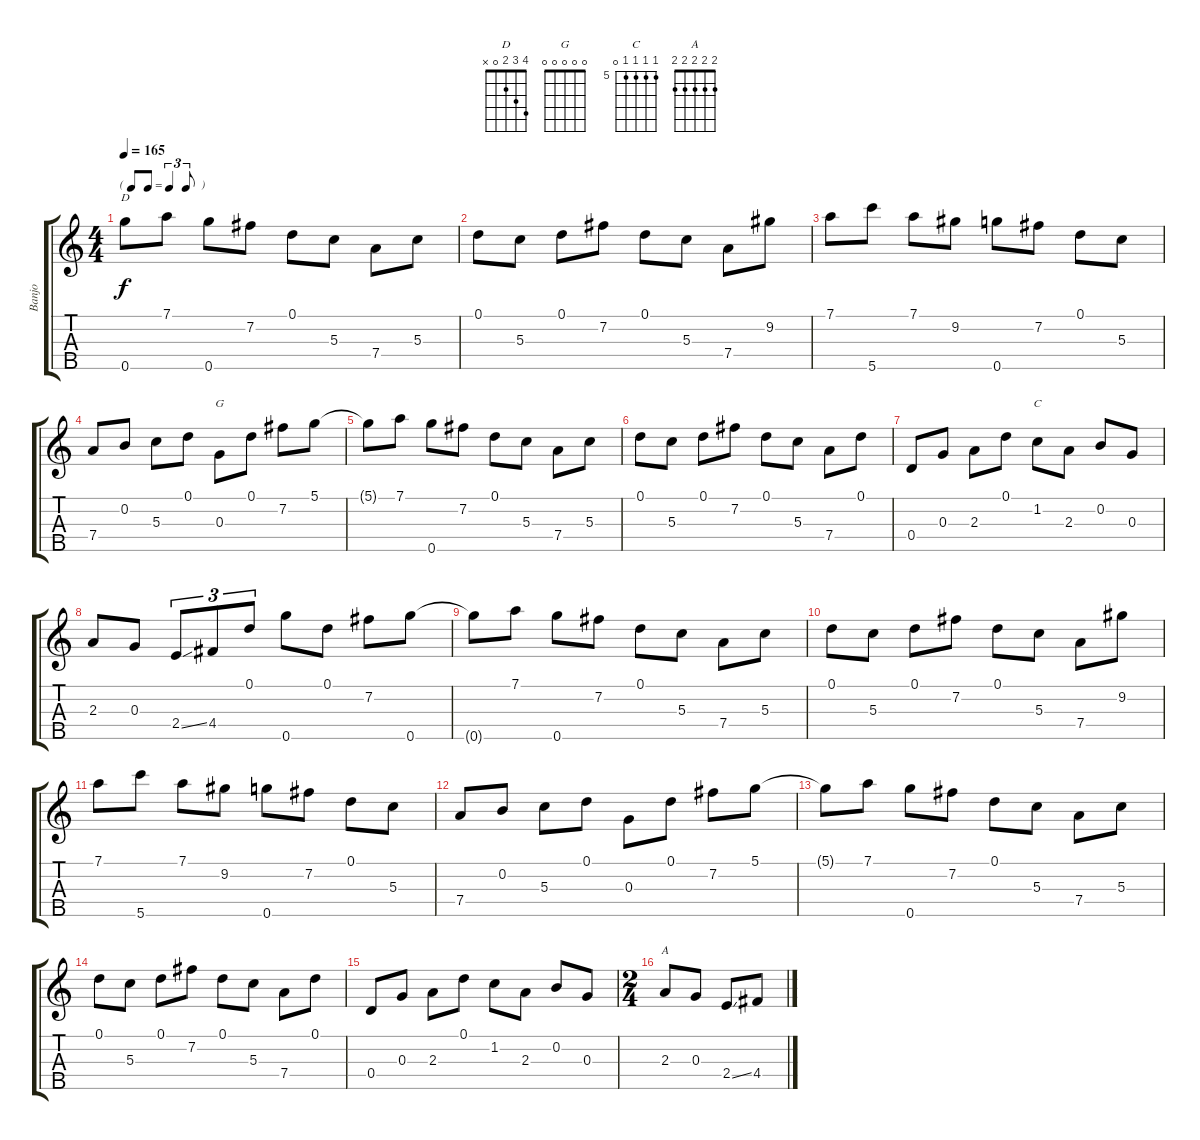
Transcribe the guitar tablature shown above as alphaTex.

\track ("Banjo" "Banjo") {instrument banjo}
\staff {score tabs}
\tuning (D4 B3 G3 D3 G4) {hide}
\displaytranspose 12
\chord ("D" 4 3 2 0 x)
\chord ("G" 0 0 0 0 0)
\chord ("C" 5 5 5 5 0) {firstfret 5}
\chord ("A" 2 2 2 2 2)
\ts (4 4)
\tf triplet8th
\tempo 165
\clef g2
\ks c
0.5.8{ch "D" dy f instrument banjo} 7.1.8 0.5.8 7.2.8 0.1.8 5.3.8 7.4.8 5.3.8 |
0.1.8 5.3.8 0.1.8 7.2.8 0.1.8 5.3.8 7.4.8 9.2.8 |
7.1.8 5.5.8 7.1.8 9.2.8 0.5.8 7.2.8 0.1.8 5.3.8 |
7.4.8 0.2.8 5.3.8 0.1.8 0.3.8{ch "G"} 0.1.8 7.2.8 5.1.8 |
5.1{t}.8 7.1.8 0.5.8 7.2.8 0.1.8 5.3.8 7.4.8 5.3.8 |
0.1.8 5.3.8 0.1.8 7.2.8 0.1.8 5.3.8 7.4.8 0.1.8 |
0.4.8 0.3.8 2.3.8 0.1.8 1.2.8{ch "C"} 2.3.8 0.2.8 0.3.8 |
2.3.8 0.3.8 2.4{ss}.8{tu (3 2)} 4.4.8{tu (3 2)} 0.1.8{tu (3 2)} 0.5.8 0.1.8 7.2.8 0.5.8 |
0.5{t}.8 7.1.8 0.5.8 7.2.8 0.1.8 5.3.8 7.4.8 5.3.8 |
0.1.8 5.3.8 0.1.8 7.2.8 0.1.8 5.3.8 7.4.8 9.2.8 |
7.1.8 5.5.8 7.1.8 9.2.8 0.5.8 7.2.8 0.1.8 5.3.8 |
7.4.8 0.2.8 5.3.8 0.1.8 0.3.8 0.1.8 7.2.8 5.1.8 |
5.1{t}.8 7.1.8 0.5.8 7.2.8 0.1.8 5.3.8 7.4.8 5.3.8 |
0.1.8 5.3.8 0.1.8 7.2.8 0.1.8 5.3.8 7.4.8 0.1.8 |
0.4.8 0.3.8 2.3.8 0.1.8 1.2.8 2.3.8 0.2.8 0.3.8 |
\ts (2 4)
2.3.8{ch "A"} 0.3.8 2.4{ss}.8 4.4.8
